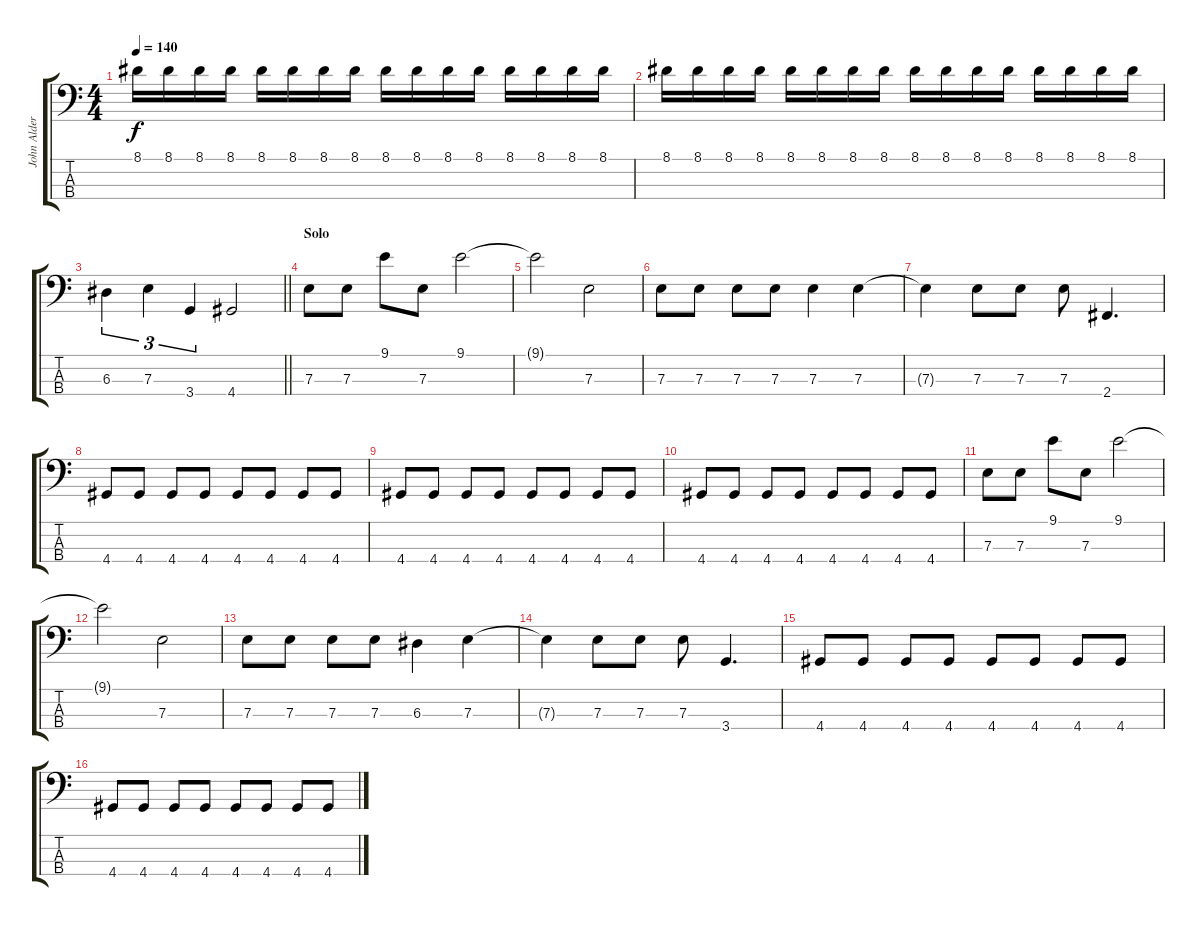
\track ("John Alderete" "John Alder") {instrument electricbassfinger}
\staff {score tabs}
\tuning (G2 D2 A1 E1) {hide}
\ts (4 4)
\tempo 140
\clef f4
\ks c
8.1.16{dy f} 8.1.16 8.1.16 8.1.16 8.1.16 8.1.16 8.1.16 8.1.16 8.1.16 8.1.16 8.1.16 8.1.16 8.1.16 8.1.16 8.1.16 8.1.16 |
8.1.16 8.1.16 8.1.16 8.1.16 8.1.16 8.1.16 8.1.16 8.1.16 8.1.16 8.1.16 8.1.16 8.1.16 8.1.16 8.1.16 8.1.16 8.1.16 |
\barLineRight lightlight
6.3.4{tu (3 2)} 7.3.4{tu (3 2)} 3.4.4{tu (3 2)} 4.4.2 |
\section ("" "Solo")
7.3.8 7.3.8 9.1.8 7.3.8 9.1.2 |
9.1{t}.2 7.3.2 |
7.3.8 7.3.8 7.3.8 7.3.8 7.3.4 7.3.4 |
7.3{t}.4 7.3.8 7.3.8 7.3.8 2.4.4{d} |
4.4.8 4.4.8 4.4.8 4.4.8 4.4.8 4.4.8 4.4.8 4.4.8 |
4.4.8 4.4.8 4.4.8 4.4.8 4.4.8 4.4.8 4.4.8 4.4.8 |
4.4.8 4.4.8 4.4.8 4.4.8 4.4.8 4.4.8 4.4.8 4.4.8 |
7.3.8 7.3.8 9.1.8 7.3.8 9.1.2 |
9.1{t}.2 7.3.2 |
7.3.8 7.3.8 7.3.8 7.3.8 6.3.4 7.3.4 |
7.3{t}.4 7.3.8 7.3.8 7.3.8 3.4.4{d} |
4.4.8 4.4.8 4.4.8 4.4.8 4.4.8 4.4.8 4.4.8 4.4.8 |
4.4.8 4.4.8 4.4.8 4.4.8 4.4.8 4.4.8 4.4.8 4.4.8
